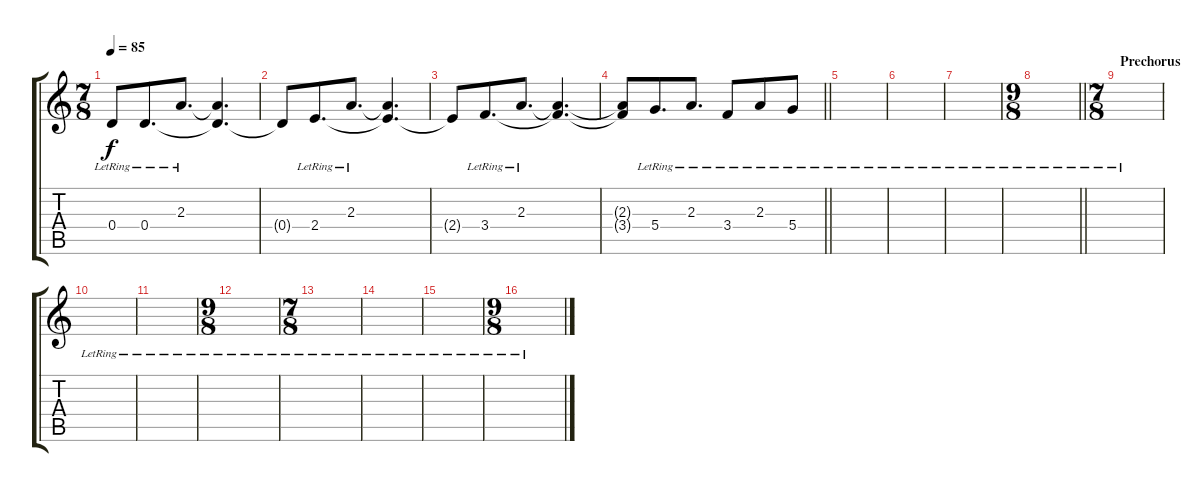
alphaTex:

\track "" {instrument distortionguitar}
\staff {score tabs}
\tuning (E4 B3 G3 D3 A2 D2) {hide}
\ts (7 8)
\tempo 85
\clef g2
\ks c
0.4{lr}.8{dy f} 0.4{lr}.8{d} 2.3{lr}.8{d} (2.3{t} 0.4{t}).4{d} |
0.4{t}.8 2.4{lr}.8{d} 2.3{lr}.8{d} (2.3{t} 2.4{t}).4{d} |
2.4{t}.8 3.4{lr}.8{d} 2.3{lr}.8{d} (2.3{t} 3.4{t}).4{d} |
\barLineRight lightlight
(2.3{t} 3.4{t}).8 5.4{lr}.8{d} 2.3{lr}.8{d} 3.4{lr}.8 2.3{lr}.8 5.4{lr}.8 |
\section ("" "")
|
|
|
\ts (9 8)
\barLineRight lightlight
|
\ts (7 8)
\section ("" "Prechorus")
|
|
|
\ts (9 8)
|
\ts (7 8)
|
|
|
\ts (9 8)
